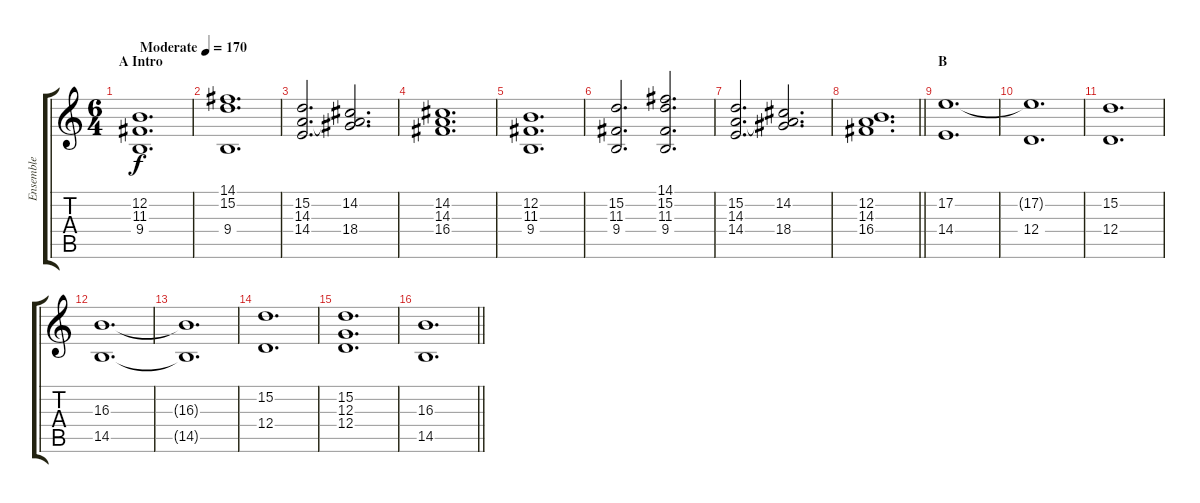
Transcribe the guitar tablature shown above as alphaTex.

\track ("Ensemble" "Ensemble") {instrument stringensemble1}
\staff {score tabs}
\tuning (E4 B3 G3 D3 A2 E2) {hide}
\ts (6 4)
\section ("" "A Intro")
\tempo (170 "Moderate")
\clef g2
\ks c
(12.2 11.3 9.4).1{d dy f instrument stringensemble1} |
(14.1 15.2 9.4).1{d} |
(15.2 14.3 14.4).2{d} (14.2 14.3{t} 18.4).2{d} |
(14.2 14.3 16.4).1{d} |
(12.2 11.3 9.4).1{d} |
(15.2 11.3 9.4).2{d} (14.1 15.2 11.3 9.4).2{d} |
(15.2 14.3 14.4).2{d} (14.2 14.3{t} 18.4).2{d} |
\barLineRight lightlight
(12.2 14.3 16.4).1{d} |
\section ("" "B")
(17.2 14.4).1{d} |
(17.2{t} 12.4).1{d} |
(15.2 12.4).1{d} |
(16.3 14.5).1{d} |
(16.3{t} 14.5{t}).1{d} |
(15.2 12.4).1{d} |
(15.2 12.3 12.4).1{d} |
\barLineRight lightlight
(16.3 14.5).1{d}
